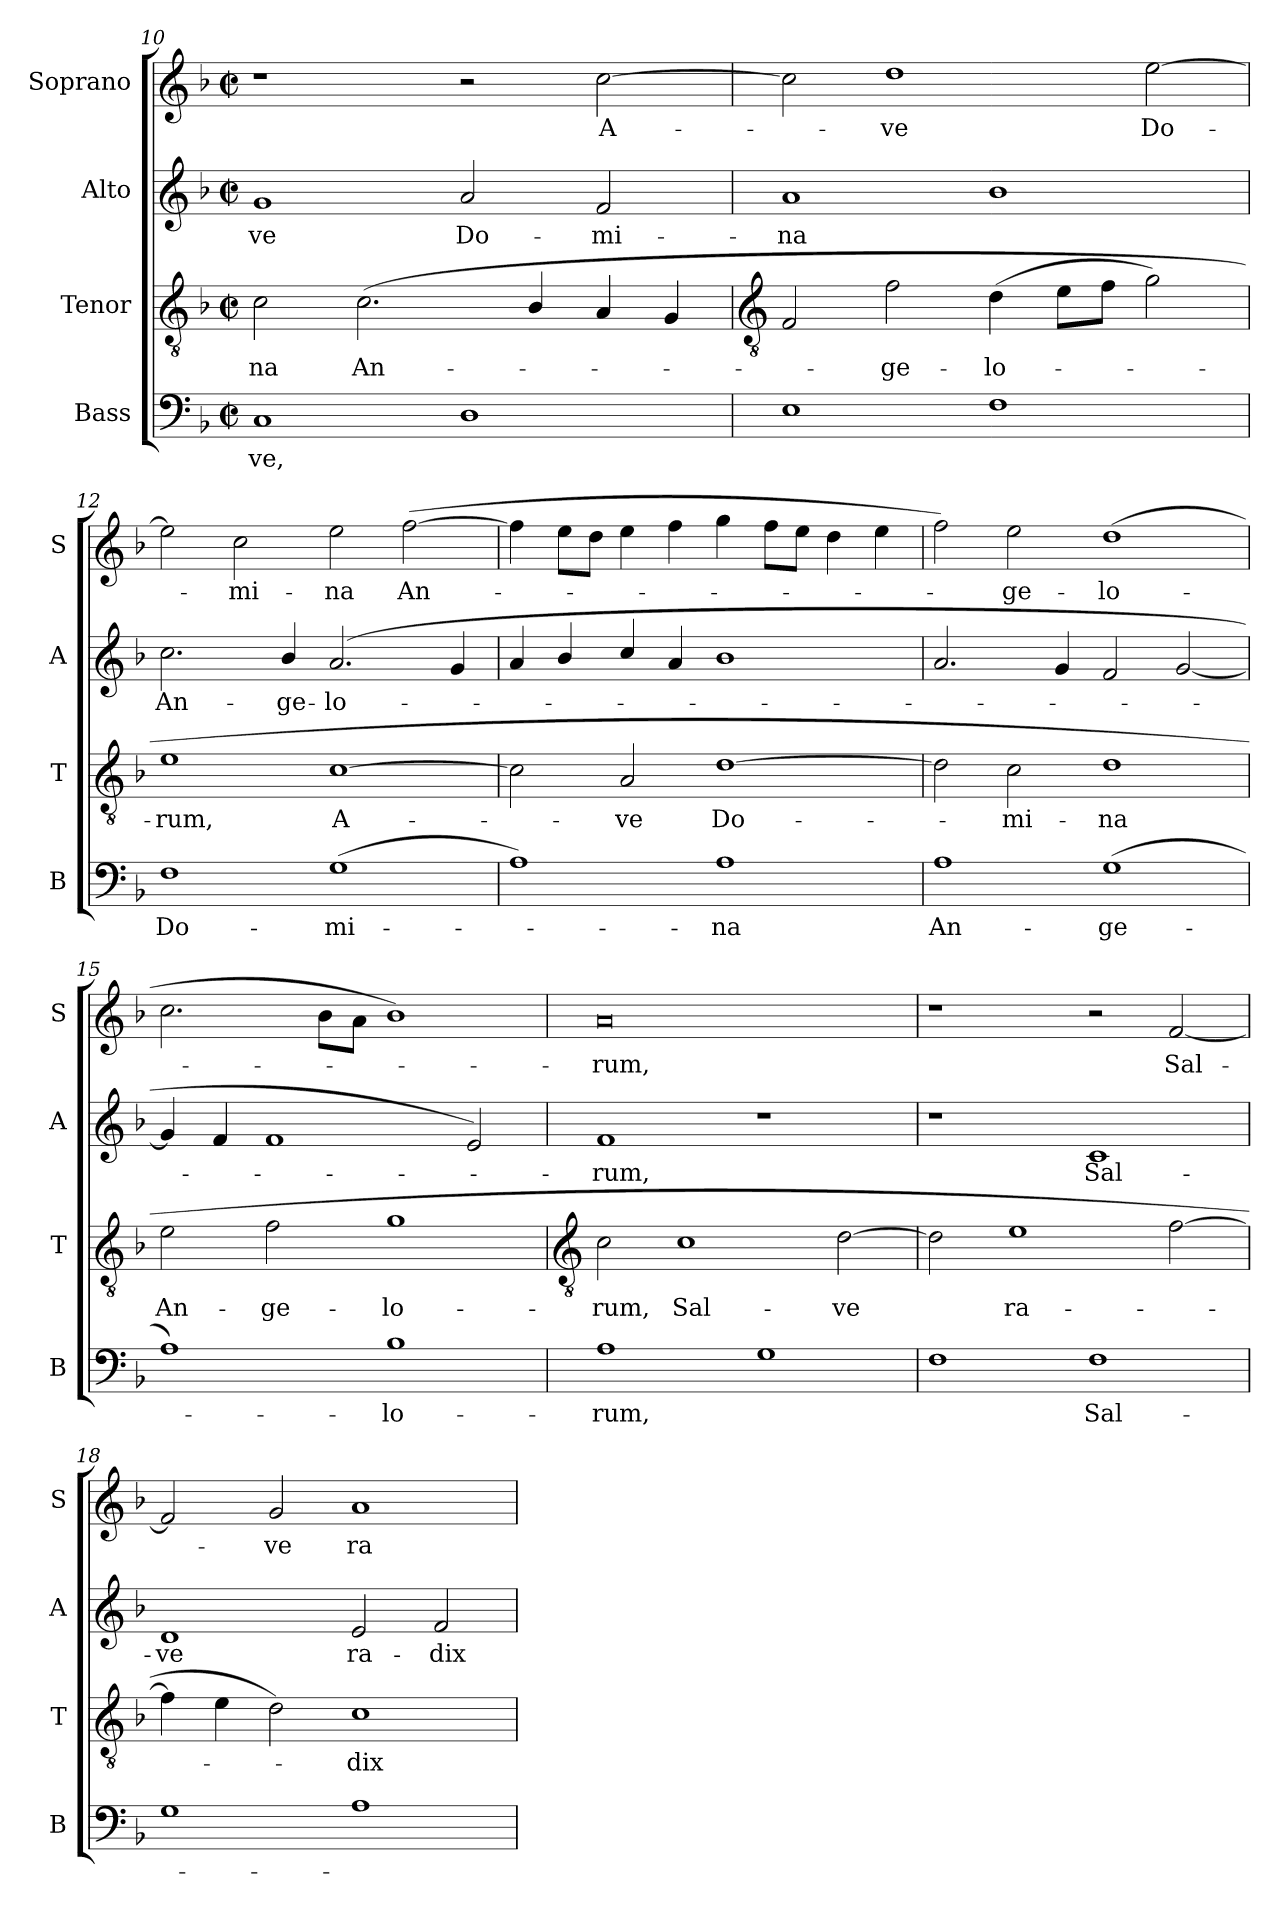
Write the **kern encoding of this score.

**kern	**text	**kern	**text	**kern	**text	**kern	**text
*part4	*part4	*part3	*part3	*part2	*part2	*part1	*part1
*staff4	*staff4	*staff3	*staff3	*staff2	*staff2	*staff1	*staff1
*I"Bass	*	*I"Tenor	*	*I"Alto	*	*I"Soprano	*
*I'B	*	*I'T	*	*I'A	*	*I'S	*
*clefF4	*	*clefGv2	*	*clefG2	*	*clefG2	*
*k[b-]	*	*k[b-]	*	*k[b-]	*	*k[b-]	*
*F:	*	*F:	*	*F:	*	*F:	*
*M4/2	*	*M4/2	*	*M4/2	*	*M4/2	*
*met(c|)	*	*met(c|)	*	*met(c|)	*	*met(c|)	*
=10	=10	=10	=10	=10	=10	=10	=10
!	!LO:LY:b	!	!LO:LY:b	!	!LO:LY:b	!	!
1C	ve,	2c	-na	1g	-ve	1r	.
!	!	!	!LO:LY:b	!	!	!	!
.	.	(>2.c	An-	.	.	.	.
!	!	!	!	!	!LO:LY:b	!	!
1D	.	.	.	2a	Do-	2r	.
.	.	4B-/	.	.	.	.	.
!	!	!	!	!	!LO:LY:b	!	!LO:LY:b
.	.	4A	.	2f	-mi-	[2cc	A-
.	.	4G	.	.	.	.	.
!!LO:LB:g=z
=11	=11	=11	=11	=11	=11	=11	=11
*	*	*clefGv2	*	*	*	*	*
!	!	!	!	!	!LO:LY:b	!	!
1E	.	2F	.	1a	-na	2cc]	.
!	!	!	!LO:LY:b	!	!	!	!LO:LY:b
.	.	2f	ge-	.	.	1dd	ve
!	!	!	!LO:LY:b	!	!	!	!
1F	.	(>4d	-lo-	1b-	.	.	.
.	.	8eL	.	.	.	.	.
.	.	8fJ	.	.	.	.	.
!	!	!	!	!	!	!	!LO:LY:b
.	.	2g)	.	.	.	[2ee	Do-
!!LO:LB:g=z
=12	=12	=12	=12	=12	=12	=12	=12
!	!LO:LY:b	!	!LO:LY:b	!	!LO:LY:b	!	!
1F	Do-	1e	rum,	2.cc	An-	2ee]	.
!	!	!	!	!	!	!	!LO:LY:b
.	.	.	.	.	.	2cc	mi-
!	!	!	!	!	!LO:LY:b	!	!
.	.	.	.	4b-/	-ge-	.	.
!	!LO:LY:b	!	!LO:LY:b	!	!LO:LY:b	!	!LO:LY:b
(>1G	-mi-	[1c	A-	(<2.a	-lo-	2ee	-na
!	!	!	!	!	!	!	!LO:LY:b
.	.	.	.	.	.	(>[2ff	An-
.	.	.	.	4g	.	.	.
=13	=13	=13	=13	=13	=13	=13	=13
1A)	.	2c]	.	4a	.	4ff]	.
.	.	.	.	4b-/	.	8eeL	.
.	.	.	.	.	.	8ddJ	.
!	!	!	!LO:LY:b	!	!	!	!
.	.	2A	ve	4cc/	.	4ee	.
.	.	.	.	4a	.	4ff	.
!	!LO:LY:b	!	!LO:LY:b	!	!	!	!
1A	na	[1d	Do-	1b-	.	4gg	.
.	.	.	.	.	.	8ffL	.
.	.	.	.	.	.	8eeJ	.
.	.	.	.	.	.	4dd	.
.	.	.	.	.	.	4ee	.
=14	=14	=14	=14	=14	=14	=14	=14
!	!LO:LY:b	!	!	!	!	!	!
1A	An-	2d]	.	2.a	.	2ff)	.
!	!	!	!LO:LY:b	!	!	!	!LO:LY:b
.	.	2c	mi-	.	.	2ee	ge-
.	.	.	.	4g	.	.	.
!	!LO:LY:b	!	!LO:LY:b	!	!	!	!LO:LY:b
(>1G	-ge-	1d	-na	2f	.	(>1dd	-lo-
.	.	.	.	[2g	.	.	.
=15	=15	=15	=15	=15	=15	=15	=15
!	!	!	!LO:LY:b	!	!	!	!
1A)	.	2e	An-	4g]	.	2.cc	.
.	.	.	.	4f	.	.	.
!	!	!	!LO:LY:b	!	!	!	!
.	.	2f	-ge-	1f	.	.	.
.	.	.	.	.	.	8b-\L	.
.	.	.	.	.	.	8a\J	.
!	!LO:LY:b	!	!LO:LY:b	!	!	!	!
1B-	lo-	1g	-lo-	.	.	1b-)	.
.	.	.	.	2e)	.	.	.
!!LO:LB:g=z
=16	=16	=16	=16	=16	=16	=16	=16
*	*	*clefGv2	*	*	*	*	*
!	!LO:LY:b	!	!LO:LY:b	!	!LO:LY:b	!	!LO:LY:b
1A	-rum,	2c	-rum,	1f	rum,	0a	rum,
!	!	!	!LO:LY:b	!	!	!	!
.	.	1c	Sal-	.	.	.	.
1G	.	.	.	1r	.	.	.
!	!	!	!LO:LY:b	!	!	!	!
.	.	[2d	-ve	.	.	.	.
!!LO:LB:g=z
=17	=17	=17	=17	=17	=17	=17	=17
1F	.	2d]	.	1r	.	1r	.
!	!	!	!LO:LY:b	!	!	!	!
.	.	1e	ra-	.	.	.	.
!	!LO:LY:b	!	!	!	!LO:LY:b	!	!
1F	Sal-	.	.	1c	Sal-	2r	.
!	!	!	!	!	!	!	!LO:LY:b
.	.	[2f	.	.	.	[2f	Sal-
=18	=18	=18	=18	=18	=18	=18	=18
!	!	!	!	!	!LO:LY:b	!	!
1G	.	4f]	.	1d	-ve	2f]	.
.	.	4e	.	.	.	.	.
!	!	!	!	!	!	!	!LO:LY:b
.	.	2d)	.	.	.	2g	ve
!	!	!	!LO:LY:b	!	!LO:LY:b	!	!LO:LY:b
1A	.	1c	dix	2e	ra-	1a	ra-
!	!	!	!	!	!LO:LY:b	!	!
.	.	.	.	2f	-dix	.	.
=	=	=	=	=	=	=	=
*-	*-	*-	*-	*-	*-	*-	*-
